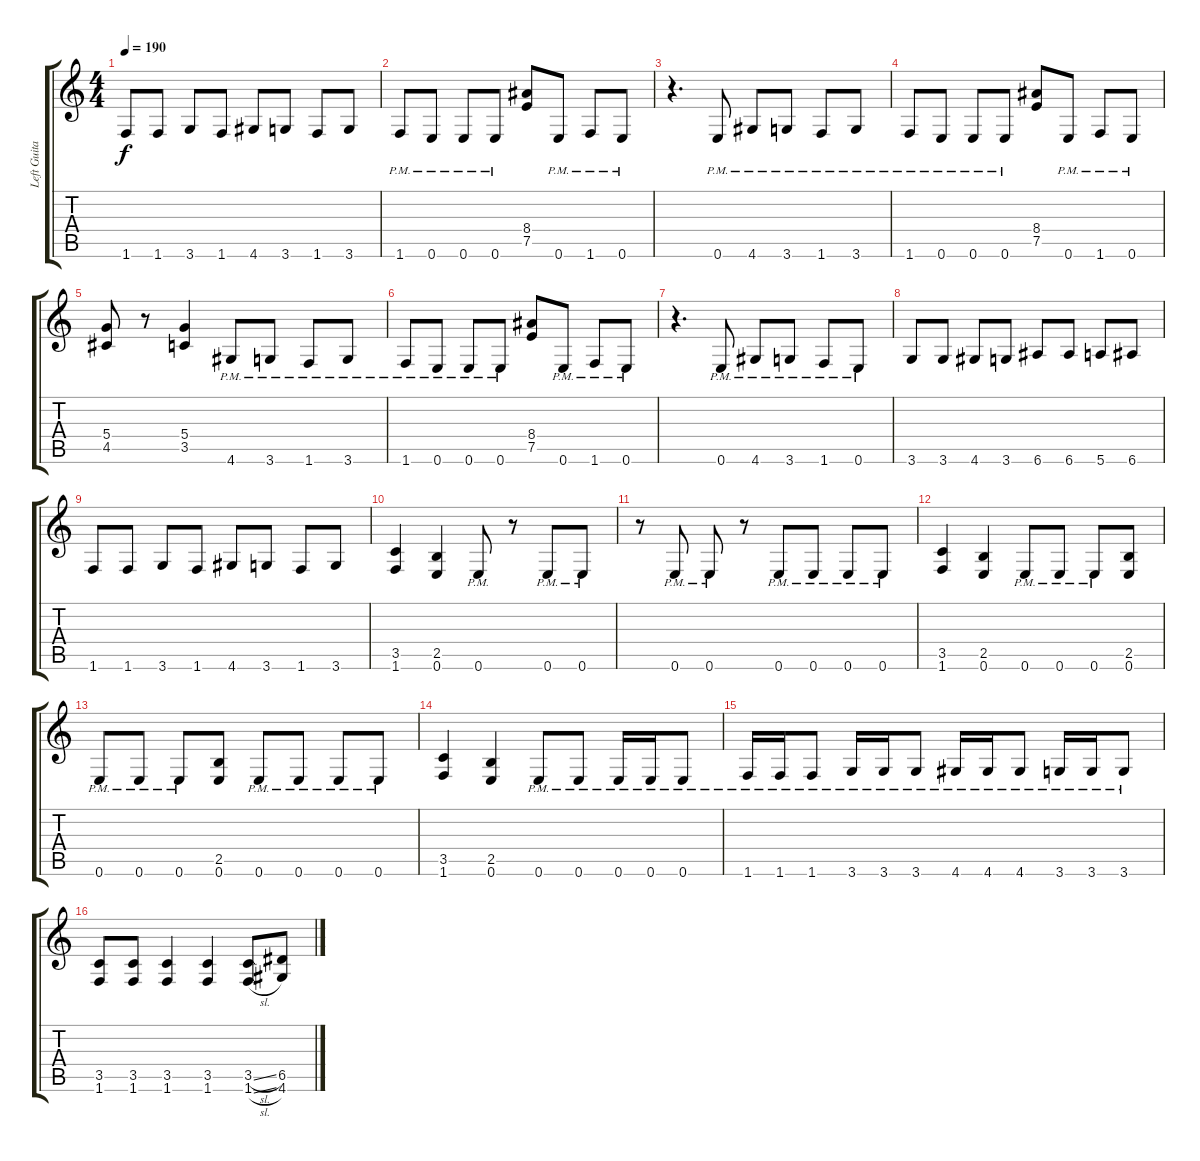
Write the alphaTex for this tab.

\track ("Left Guitar" "Left Guita") {instrument distortionguitar}
\staff {score tabs}
\tuning (E4 B3 G3 D3 A2 E2) {hide}
\ts (4 4)
\tempo 190
\clef g2
\ks c
1.6.8{dy f} 1.6.8 3.6.8 1.6.8 4.6.8 3.6.8 1.6.8 3.6.8 |
1.6{pm}.8 0.6{pm}.8 0.6{pm}.8 0.6{pm}.8 (8.4 7.5).8 0.6{pm}.8 1.6{pm}.8 0.6{pm}.8 |
r.4{d} 0.6{pm}.8 4.6{pm}.8 3.6{pm}.8 1.6{pm}.8 3.6{pm}.8 |
1.6{pm}.8 0.6{pm}.8 0.6{pm}.8 0.6{pm}.8 (8.4 7.5).8 0.6{pm}.8 1.6{pm}.8 0.6{pm}.8 |
(5.4 4.5).8 r.8 (5.4 3.5).4 4.6{pm}.8 3.6{pm}.8 1.6{pm}.8 3.6{pm}.8 |
1.6{pm}.8 0.6{pm}.8 0.6{pm}.8 0.6{pm}.8 (8.4 7.5).8 0.6{pm}.8 1.6{pm}.8 0.6{pm}.8 |
r.4{d} 0.6{pm}.8 4.6{pm}.8 3.6{pm}.8 1.6{pm}.8 0.6{pm}.8 |
3.6.8 3.6.8 4.6.8 3.6.8 6.6.8 6.6.8 5.6.8 6.6.8 |
1.6.8 1.6.8 3.6.8 1.6.8 4.6.8 3.6.8 1.6.8 3.6.8 |
(3.5 1.6).4 (2.5 0.6).4 0.6{pm}.8 r.8 0.6{pm}.8 0.6{pm}.8 |
r.8 0.6{pm}.8 0.6{pm}.8 r.8 0.6{pm}.8 0.6{pm}.8 0.6{pm}.8 0.6{pm}.8 |
(3.5 1.6).4 (2.5 0.6).4 0.6{pm}.8 0.6{pm}.8 0.6{pm}.8 (2.5 0.6).8 |
0.6{pm}.8 0.6{pm}.8 0.6{pm}.8 (2.5 0.6).8 0.6{pm}.8 0.6{pm}.8 0.6{pm}.8 0.6{pm}.8 |
(3.5 1.6).4 (2.5 0.6).4 0.6{pm}.8 0.6{pm}.8 0.6{pm}.16 0.6{pm}.16 0.6{pm}.8 |
1.6{pm}.16 1.6{pm}.16 1.6{pm}.8 3.6{pm}.16 3.6{pm}.16 3.6{pm}.8 4.6{pm}.16 4.6{pm}.16 4.6{pm}.8 3.6{pm}.16 3.6{pm}.16 3.6{pm}.8 |
(3.5 1.6).8 (3.5 1.6).8 (3.5 1.6).4 (3.5 1.6).4 (3.5{sl} 1.6{sl}).8 (6.5 4.6).8
